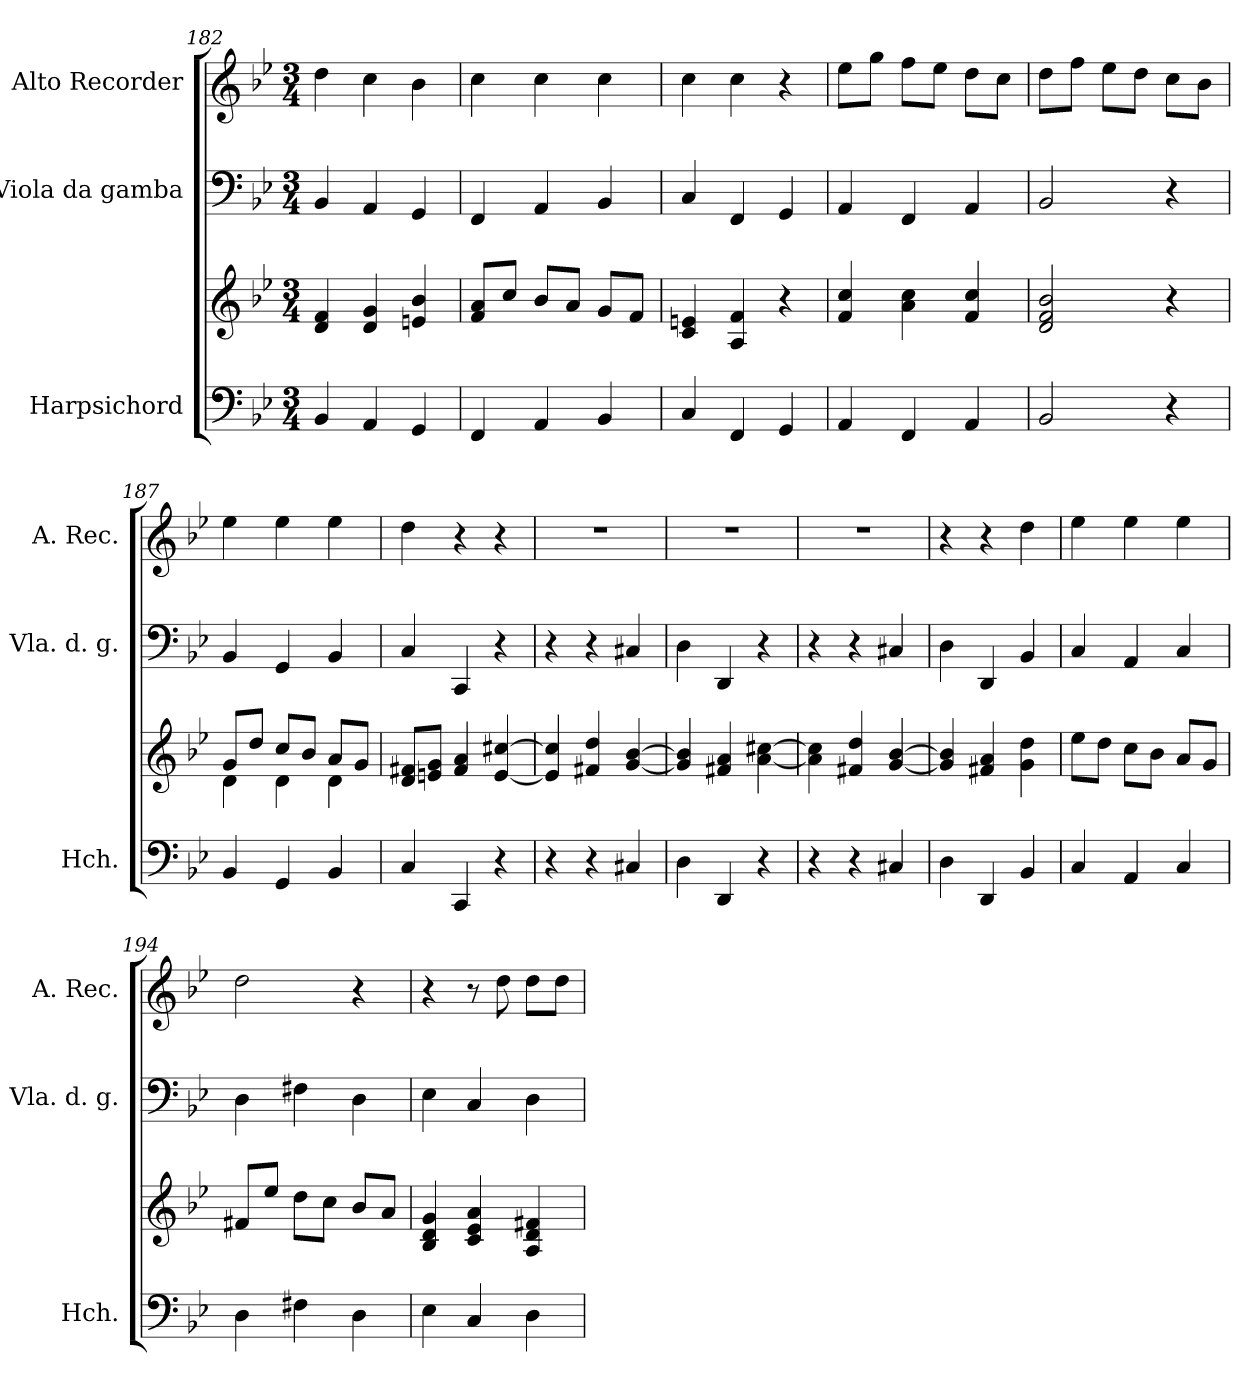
**kern	**kern	**kern	**kern
*part3	*part3	*part2	*part1
*staff4	*staff3	*staff2	*staff1
*I"Harpsichord	*	*I"Viola da gamba	*I"Alto Recorder
*I'Hch.	*	*I'Vla. d. g.	*I'A. Rec.
*clefF4	*clefG2	*clefF4	*clefG2
*k[b-e-]	*k[b-e-]	*k[b-e-]	*k[b-e-]
*B-:	*B-:	*B-:	*B-:
*M3/4	*M3/4	*M3/4	*M3/4
=182	=182	=182	=182
4BB-/	4d/ 4f/	4BB-/	4dd\
4AA/	4d/ 4g/	4AA/	4cc\
4GG/	4en/ 4b-/	4GG/	4b-\
=183	=183	=183	=183
4FF/	8f/ 8a/L	4FF/	4cc\
.	8cc/J	.	.
4AA/	8b-/L	4AA/	4cc\
.	8a/J	.	.
4BB-/	8g/L	4BB-/	4cc\
.	8f/J	.	.
=184	=184	=184	=184
4C/	4c/ 4en/	4C/	4cc\
4FF/	4A/ 4f/	4FF/	4cc\
4GG/	4r	4GG/	4r
=185	=185	=185	=185
4AA/	4f/ 4cc/	4AA/	8ee-\L
.	.	.	8gg\J
4FF/	4a\ 4cc\	4FF/	8ff\L
.	.	.	8ee-\J
4AA/	4f/ 4cc/	4AA/	8dd\L
.	.	.	8cc\J
=186	=186	=186	=186
2BB-/	2d/ 2f/ 2b-/	2BB-/	8dd\L
.	.	.	8ff\J
.	.	.	8ee-\L
.	.	.	8dd\J
4r	4r	4r	8cc\L
.	.	.	8b-\J
=187	=187	=187	=187
*	*^	*	*
4BB-/	8g/L	4d\	4BB-/	4ee-\
.	8dd/J	.	.	.
4GG/	8cc/L	4d\	4GG/	4ee-\
.	8b-/J	.	.	.
4BB-/	8a/L	4d\	4BB-/	4ee-\
.	8g/J	.	.	.
*	*v	*v	*	*
=188	=188	=188	=188
4C/	8d/ 8f#X/L	4C/	4dd\
.	8en/ 8g/J	.	.
4CC/	4f#/ 4a/	4CC/	4r
4r	[4e/ [4cc#X/	4r	4r
=189	=189	=189	=189
4r	4e/] 4cc#/]	4r	2.r
4r	4f#X/ 4dd/	4r	.
4C#X/	[4g/ [4b-/	4C#X/	.
=190	=190	=190	=190
4D\	4g/] 4b-/]	4D\	2.r
4DD/	4f#X/ 4a/	4DD/	.
4r	[4a\ [4cc#X\	4r	.
=191	=191	=191	=191
4r	4a\] 4cc#\]	4r	2.r
4r	4f#X/ 4dd/	4r	.
4C#X/	[4g/ [4b-/	4C#X/	.
!!LO:LB:g=z
=192	=192	=192	=192
4D\	4g/] 4b-/]	4D\	4r
4DD/	4f#X/ 4a/	4DD/	4r
4BB-/	4g\ 4dd\	4BB-/	4dd\
=193	=193	=193	=193
4C/	8ee-\L	4C/	4ee-\
.	8dd\J	.	.
4AA/	8cc\L	4AA/	4ee-\
.	8b-\J	.	.
4C/	8a/L	4C/	4ee-\
.	8g/J	.	.
=194	=194	=194	=194
4D\	8f#X/L	4D\	2dd\
.	8ee-/J	.	.
4F#X\	8dd\L	4F#X\	.
.	8cc\J	.	.
4D\	8b-/L	4D\	4r
.	8a/J	.	.
=195	=195	=195	=195
4E-\	4B-/ 4d/ 4g/	4E-\	4r
4C/	4c/ 4e-/ 4a/	4C/	8r
.	.	.	8dd\
4D\	4A/ 4d/ 4f#X/	4D\	8dd\L
.	.	.	8dd\J
=	=	=	=
*-	*-	*-	*-
